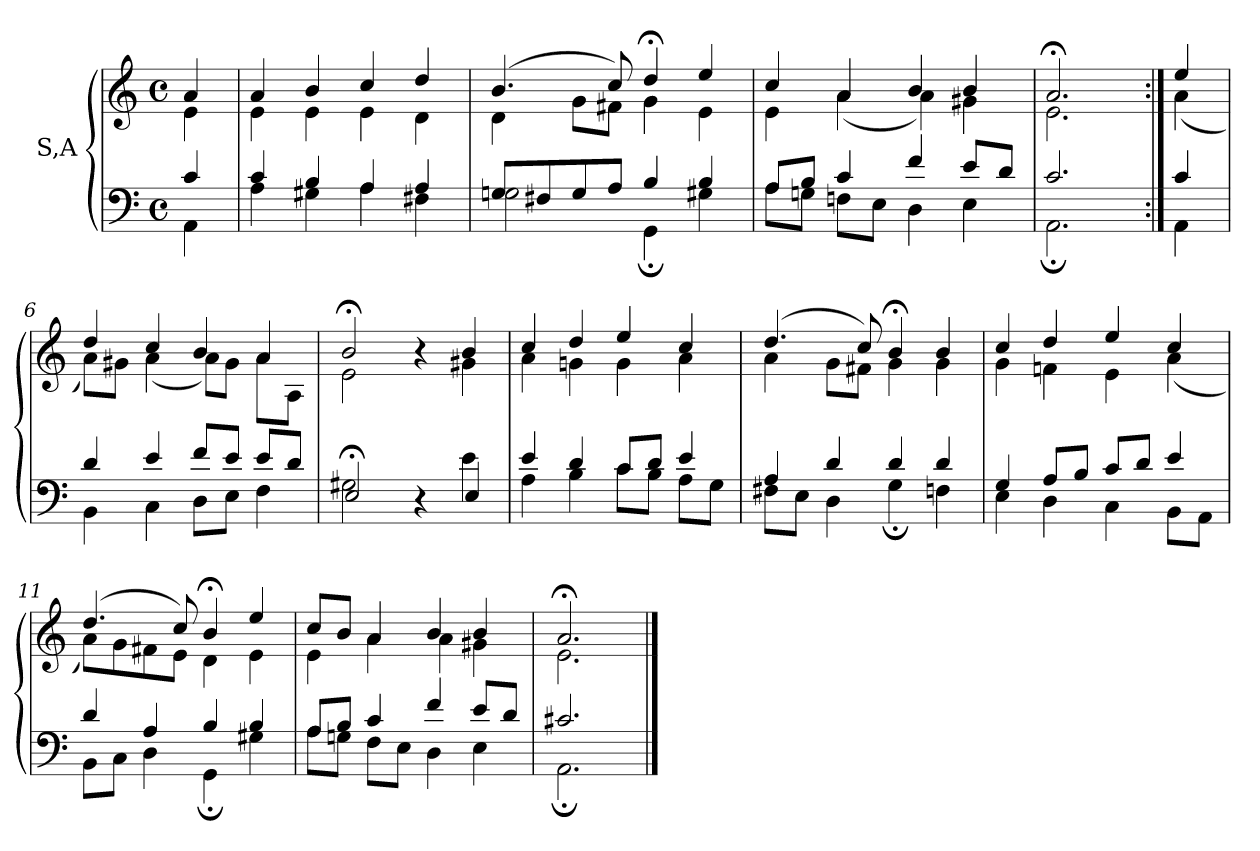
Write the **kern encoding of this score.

**kern	**kern
*part1	*part1
*staff2	*staff1
*I"S,A	*
!!LO:PB:g=z
*clefF4	*clefG2
*k[]	*k[]
*M4/4	*M4/4
*met(c)	*met(c)
=	=
*^	*^
4c	4AA	4a	4e
=1	=1	=1	=1
4c	4A	4a	4e
4B	4G#X	4b	4e
4A	4A	4cc	4e
4A	4F#X	4dd	4d
=2	=2	=2	=2
8GnL	2G	(>4.b	4d
8F#X	.	.	.
8G	.	.	8gL
8AJ	.	8cc)	8f#XJ
4B	4GG;	4dd;<	4g
4B	4G#X	4ee	4e
=3	=3	=3	=3
8AL	8AL	4cc	4e
8BJ	8GnJ	.	.
4c	8FnL	4a	(<4a
.	8EJ	.	.
4f	4D	4b	4a)
8eL	4E	4b	4g#X
8dJ	.	.	.
=384	=384	=384	=384
2.c	2.AA;	2.a;<	2.e
!!LO:LB:g=z	!!
=385:|!	=385:|!	=385:|!	=385:|!
4c	4AA	4ee	(<4a
=6	=6	=6	=6
4d	4BB	4dd	8aL)
.	.	.	8g#XJ
4e	4C	4cc	(<4a
8fL	8DL	4b	8aL)
8eJ	8EJ	.	8g#J
8eL	4F	4a	8aL
8dJ	.	.	8AJ
=7	=7	=7	=7
*	*^	*	*^
2ryy	2G#X	2E;	2b;<	2e	2ryy
4ryy	4r	4ryy	4r	4ryy	4ryy
4ryy	4e	4E	4b	4g#X	4ryy
*	*v	*v	*	*	*
*	*	*	*v	*v
=8	=8	=8	=8
4e	4A	4cc	4a
4d	4B	4dd	4gn
8cL	8cL	4ee	4g
8dJ	8BJ	.	.
4e	8AL	4cc	4a
.	8GJ	.	.
=9	=9	=9	=9
4A	8F#XL	(>4.dd	4a
.	8EJ	.	.
4d	4D	.	8gL
.	.	8cc)	8f#XJ
4d	4G;	4b;<	4g
4d	4Fn	4b	4g
!!LO:LB:g=z	!!
=10	=10	=10	=10
4G	4E	4cc	4g
8AL	4D	4dd	4fn
8BJ	.	.	.
8cL	4C	4ee	4e
8dJ	.	.	.
4e	8BBL	4cc	(<4a
.	8AAJ	.	.
=11	=11	=11	=11
4d	8BBL	(>4.dd	8aL)
.	8CJ	.	8g
4A	4D	.	8f#X
.	.	8cc)	8eJ
4B	4GG;	4b;<	4d
4B	4G#X	4ee	4e
=12	=12	=12	=12
8AL	8AL	8ccL	4e
8BJ	8GnJ	8bJ	.
4c	8FL	4a	4a
.	8EJ	.	.
4f	4D	4b	4a
8eL	4E	4b	4g#X
8dJ	.	.	.
=13	=13	=13	=13
2.c#X	2.AA;	2.a;<	2.e
*v	*v	*	*
*	*v	*v
==	==
*-	*-
